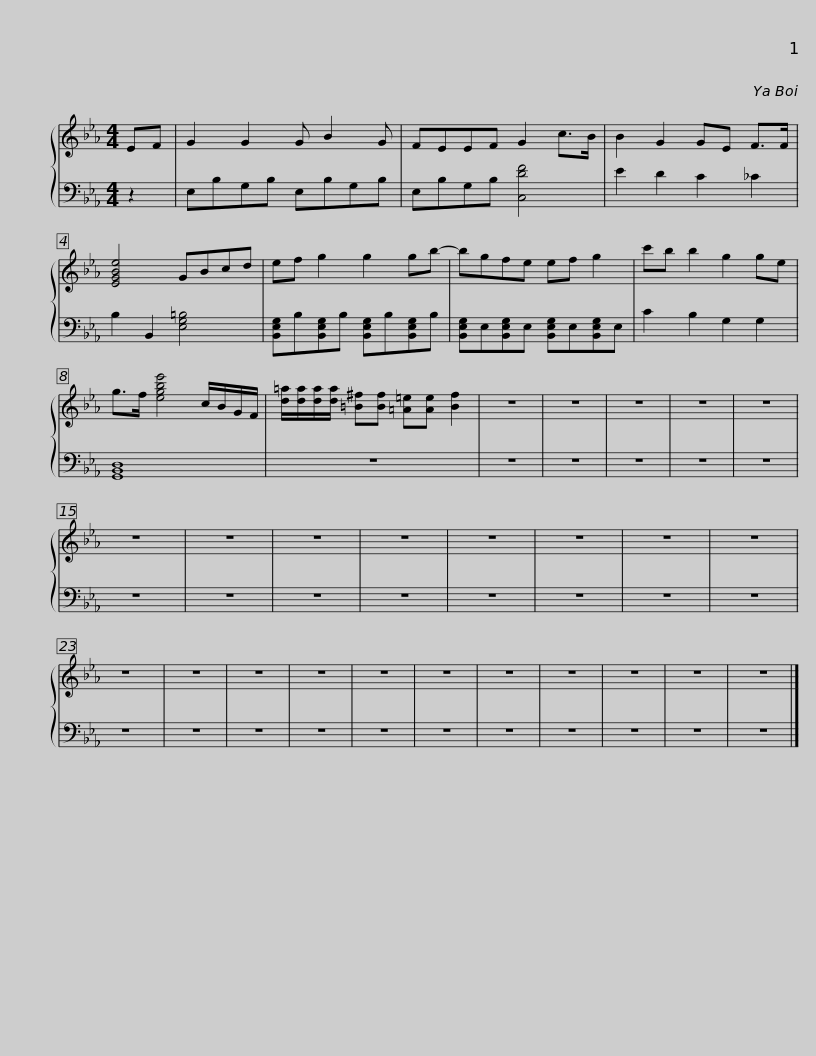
X:1
%%score { 1 | 2 }
L:1/8
M:4/4
I:linebreak $
K:Eb
V:1 treble
V:2 bass
V:1
 EF | G2 G2 G B2 G | FEEF G2 c>B | B2 G2 GE F>F | [EGBe]4 GBcd | %5
 ef g2 g2 gb- |$ bgfe ef g2 | c'b b2 g2 ge | g>f [egbe']4 c/B/G/F/ | [d=a]/[da]/[da]/[da]/ [=B^f][Bf] [=A=e][Ae] [Bf]2 | %10
 z8 | z8 | z8 | z8 |$ z8 | %15
 z8 | z8 | z8 | z8 | z8 | %20
 z8 | z8 | z8 | z8 | z8 | %25
 z8 | z8 | z8 | z8 | z8 | %30
 z8 | z8 |$ z8 | z8 |] %34
V:2
 z2 | E,B,G,B, E,B,G,B, | E,B,G,B, [C,DF]4 | E2 D2 C2 _C2 | B,2 B,,2 [E,G,=B,]4 | %5
 [B,,E,G,]B,[B,,E,G,]B, [B,,E,G,]B,[B,,E,G,]B, |$ [B,,E,G,]E,[B,,E,G,]E, [B,,E,G,]E,[B,,E,G,]E, | C2 B,2 G,2 G,2 | [G,,B,,D,]8 | z8 | %10
 z8 | z8 | z8 | z8 |$ z8 | %15
 z8 | z8 | z8 | z8 | z8 | %20
 z8 | z8 | z8 | z8 | z8 | %25
 z8 | z8 | z8 | z8 | z8 | %30
 z8 | z8 |$ z8 | z8 |] %34
